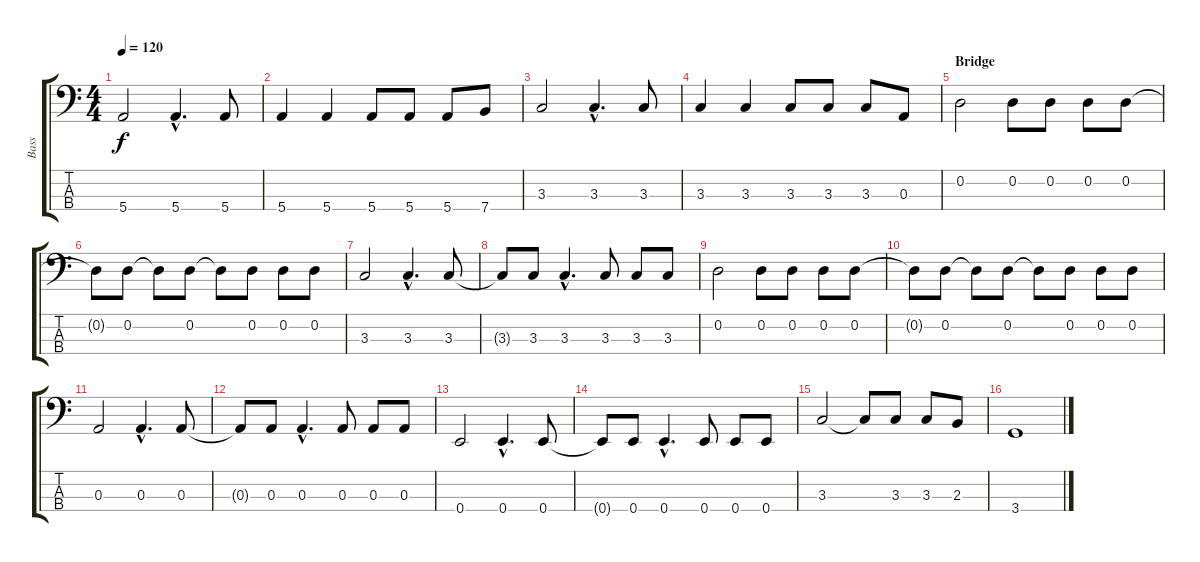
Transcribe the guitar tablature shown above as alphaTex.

\track ("Bass" "Bass") {instrument electricbasspick}
\staff {score tabs}
\tuning (G2 D2 A1 E1) {hide}
\ts (4 4)
\tempo 120
\clef f4
\ks c
5.4.2{dy f} 5.4{hac}.4{d} 5.4.8 |
5.4.4 5.4.4 5.4.8 5.4.8 5.4.8 7.4.8 |
3.3.2 3.3{hac}.4{d} 3.3.8 |
3.3.4 3.3.4 3.3.8 3.3.8 3.3.8 0.3.8 |
\section ("" "Bridge")
0.2.2 0.2.8 0.2.8 0.2.8 0.2.8 |
0.2{t}.8 0.2.8 0.2{t}.8 0.2.8 0.2{t}.8 0.2.8 0.2.8 0.2.8 |
3.3.2 3.3{hac}.4{d} 3.3.8 |
3.3{t}.8 3.3.8 3.3{hac}.4{d} 3.3.8 3.3.8 3.3.8 |
0.2.2 0.2.8 0.2.8 0.2.8 0.2.8 |
0.2{t}.8 0.2.8 0.2{t}.8 0.2.8 0.2{t}.8 0.2.8 0.2.8 0.2.8 |
0.3.2 0.3{hac}.4{d} 0.3.8 |
0.3{t}.8 0.3.8 0.3{hac}.4{d} 0.3.8 0.3.8 0.3.8 |
0.4.2 0.4{hac}.4{d} 0.4.8 |
0.4{t}.8 0.4.8 0.4{hac}.4{d} 0.4.8 0.4.8 0.4.8 |
3.3.2 3.3{t}.8 3.3.8 3.3.8 2.3.8 |
3.4.1
